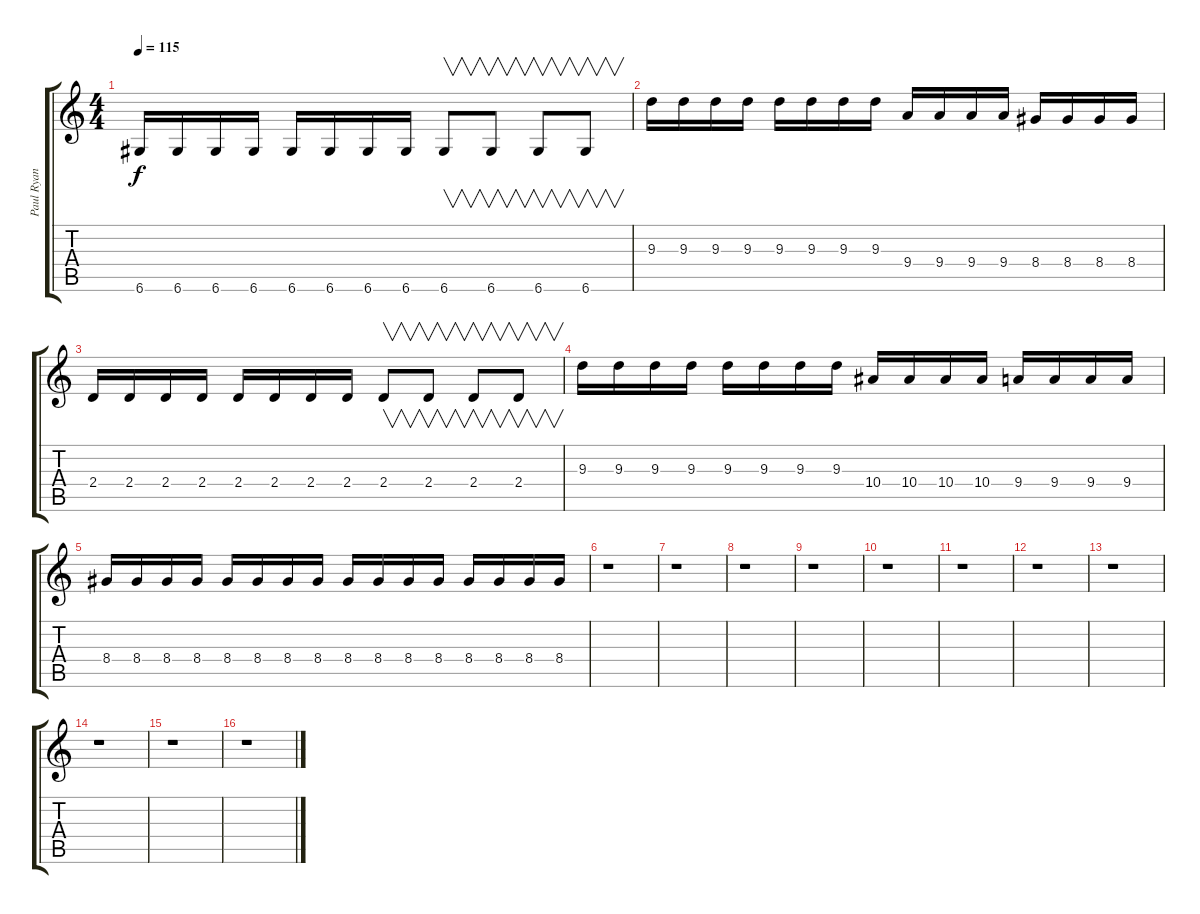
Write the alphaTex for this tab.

\track ("Paul Ryan (Guitar)" "Paul Ryan ") {instrument distortionguitar}
\staff {score tabs}
\tuning (D4 A3 F3 C3 G2 D2) {hide}
\ts (4 4)
\tempo 115
\clef g2
\ks c
6.6.16{dy f} 6.6.16 6.6.16 6.6.16 6.6.16 6.6.16 6.6.16 6.6.16 6.6.8{v} 6.6.8{v} 6.6.8{v} 6.6.8{v} |
9.3.16 9.3.16 9.3.16 9.3.16 9.3.16 9.3.16 9.3.16 9.3.16 9.4.16 9.4.16 9.4.16 9.4.16 8.4.16 8.4.16 8.4.16 8.4.16 |
2.4.16 2.4.16 2.4.16 2.4.16 2.4.16 2.4.16 2.4.16 2.4.16 2.4.8{v} 2.4.8{v} 2.4.8{v} 2.4.8{v} |
9.3.16 9.3.16 9.3.16 9.3.16 9.3.16 9.3.16 9.3.16 9.3.16 10.4.16 10.4.16 10.4.16 10.4.16 9.4.16 9.4.16 9.4.16 9.4.16 |
8.4.16 8.4.16 8.4.16 8.4.16 8.4.16 8.4.16 8.4.16 8.4.16 8.4.16 8.4.16 8.4.16 8.4.16 8.4.16 8.4.16 8.4.16 8.4.16 |
r.1 |
r.1 |
r.1 |
r.1 |
r.1 |
r.1 |
r.1 |
r.1 |
r.1 |
r.1 |
r.1
